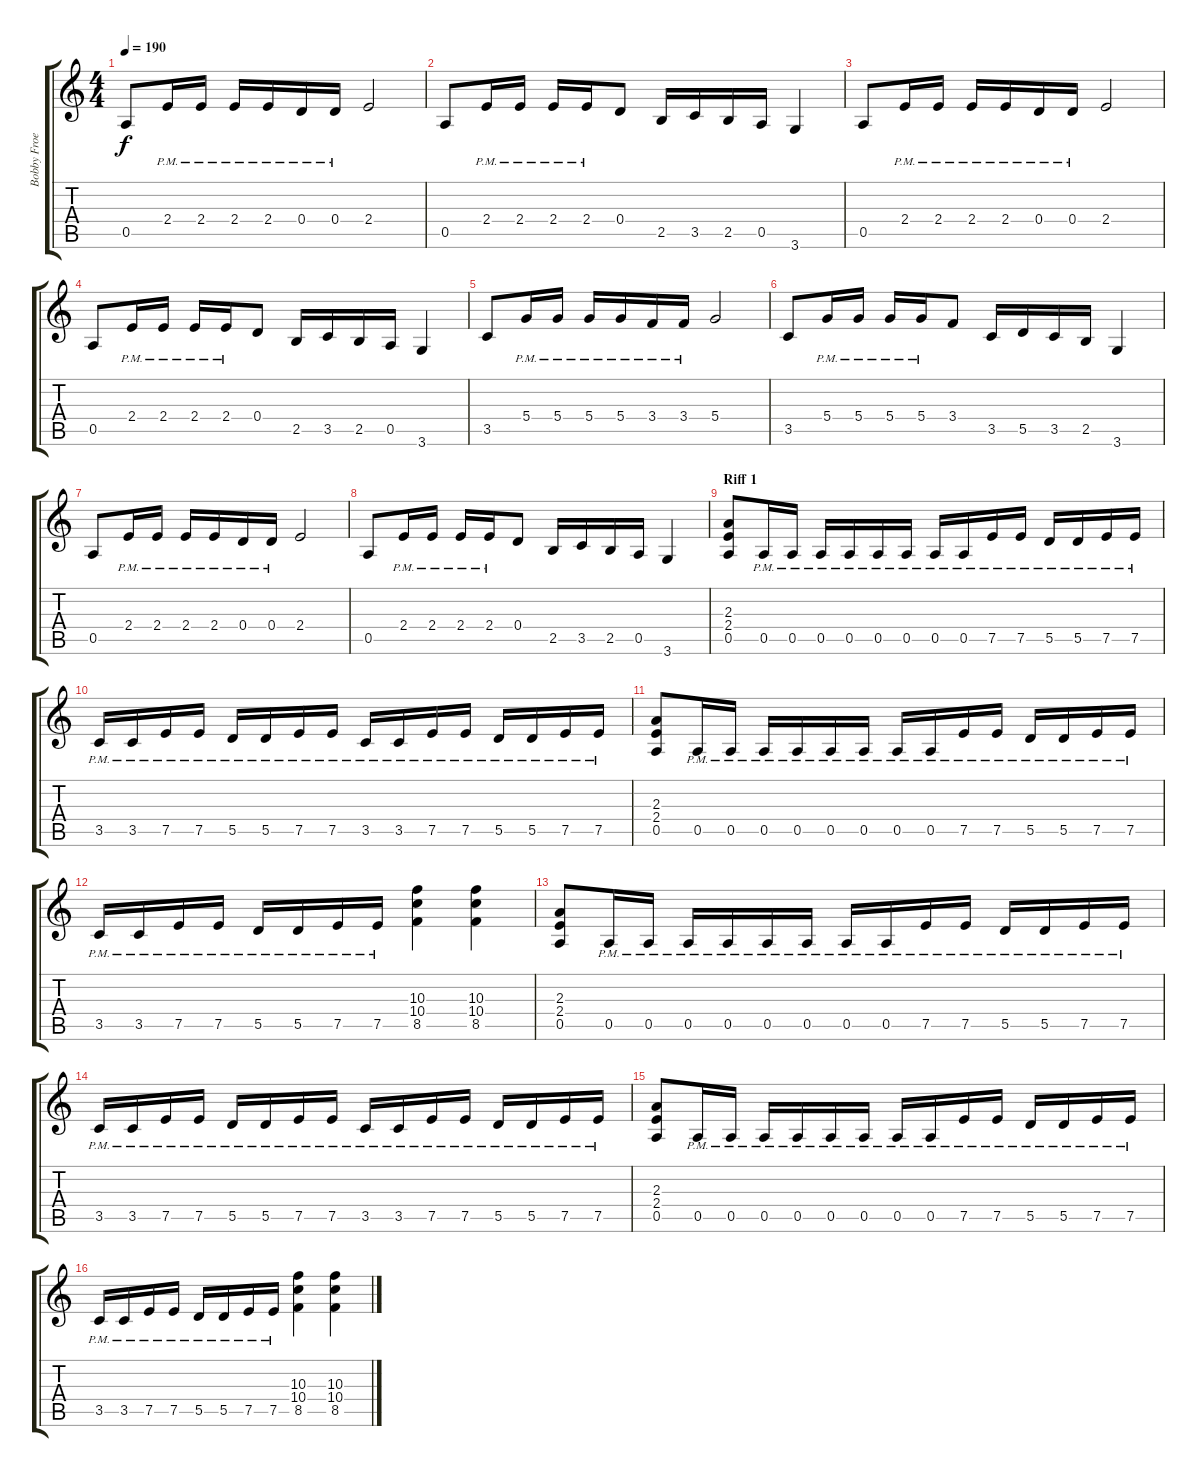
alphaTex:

\track ("Bobby Froese" "Bobby Froe") {instrument distortionguitar}
\staff {score tabs}
\tuning (E4 B3 G3 D3 A2 E2) {hide}
\ts (4 4)
\tempo 190
\clef g2
\ks c
0.5.8{dy f} 2.4{pm}.16 2.4{pm}.16 2.4{pm}.16 2.4{pm}.16 0.4{pm}.16 0.4{pm}.16 2.4.2 |
0.5.8 2.4{pm}.16 2.4{pm}.16 2.4{pm}.16 2.4{pm}.16 0.4.8 2.5.16 3.5.16 2.5.16 0.5.16 3.6.4 |
0.5.8 2.4{pm}.16 2.4{pm}.16 2.4{pm}.16 2.4{pm}.16 0.4{pm}.16 0.4{pm}.16 2.4.2 |
0.5.8 2.4{pm}.16 2.4{pm}.16 2.4{pm}.16 2.4{pm}.16 0.4.8 2.5.16 3.5.16 2.5.16 0.5.16 3.6.4 |
3.5.8 5.4{pm}.16 5.4{pm}.16 5.4{pm}.16 5.4{pm}.16 3.4{pm}.16 3.4{pm}.16 5.4.2 |
3.5.8 5.4{pm}.16 5.4{pm}.16 5.4{pm}.16 5.4{pm}.16 3.4.8 3.5.16 5.5.16 3.5.16 2.5.16 3.6.4 |
0.5.8 2.4{pm}.16 2.4{pm}.16 2.4{pm}.16 2.4{pm}.16 0.4{pm}.16 0.4{pm}.16 2.4.2 |
0.5.8 2.4{pm}.16 2.4{pm}.16 2.4{pm}.16 2.4{pm}.16 0.4.8 2.5.16 3.5.16 2.5.16 0.5.16 3.6.4 |
\section ("" "Riff 1")
(2.3 2.4 0.5).8 0.5{pm}.16 0.5{pm}.16 0.5{pm}.16 0.5{pm}.16 0.5{pm}.16 0.5{pm}.16 0.5{pm}.16 0.5{pm}.16 7.5{pm}.16 7.5{pm}.16 5.5{pm}.16 5.5{pm}.16 7.5{pm}.16 7.5{pm}.16 |
3.5{pm}.16 3.5{pm}.16 7.5{pm}.16 7.5{pm}.16 5.5{pm}.16 5.5{pm}.16 7.5{pm}.16 7.5{pm}.16 3.5{pm}.16 3.5{pm}.16 7.5{pm}.16 7.5{pm}.16 5.5{pm}.16 5.5{pm}.16 7.5{pm}.16 7.5{pm}.16 |
(2.3 2.4 0.5).8 0.5{pm}.16 0.5{pm}.16 0.5{pm}.16 0.5{pm}.16 0.5{pm}.16 0.5{pm}.16 0.5{pm}.16 0.5{pm}.16 7.5{pm}.16 7.5{pm}.16 5.5{pm}.16 5.5{pm}.16 7.5{pm}.16 7.5{pm}.16 |
3.5{pm}.16 3.5{pm}.16 7.5{pm}.16 7.5{pm}.16 5.5{pm}.16 5.5{pm}.16 7.5{pm}.16 7.5{pm}.16 (10.3 10.4 8.5).4 (10.3 10.4 8.5).4 |
(2.3 2.4 0.5).8 0.5{pm}.16 0.5{pm}.16 0.5{pm}.16 0.5{pm}.16 0.5{pm}.16 0.5{pm}.16 0.5{pm}.16 0.5{pm}.16 7.5{pm}.16 7.5{pm}.16 5.5{pm}.16 5.5{pm}.16 7.5{pm}.16 7.5{pm}.16 |
3.5{pm}.16 3.5{pm}.16 7.5{pm}.16 7.5{pm}.16 5.5{pm}.16 5.5{pm}.16 7.5{pm}.16 7.5{pm}.16 3.5{pm}.16 3.5{pm}.16 7.5{pm}.16 7.5{pm}.16 5.5{pm}.16 5.5{pm}.16 7.5{pm}.16 7.5{pm}.16 |
(2.3 2.4 0.5).8 0.5{pm}.16 0.5{pm}.16 0.5{pm}.16 0.5{pm}.16 0.5{pm}.16 0.5{pm}.16 0.5{pm}.16 0.5{pm}.16 7.5{pm}.16 7.5{pm}.16 5.5{pm}.16 5.5{pm}.16 7.5{pm}.16 7.5{pm}.16 |
3.5{pm}.16 3.5{pm}.16 7.5{pm}.16 7.5{pm}.16 5.5{pm}.16 5.5{pm}.16 7.5{pm}.16 7.5{pm}.16 (10.3 10.4 8.5).4 (10.3 10.4 8.5).4
